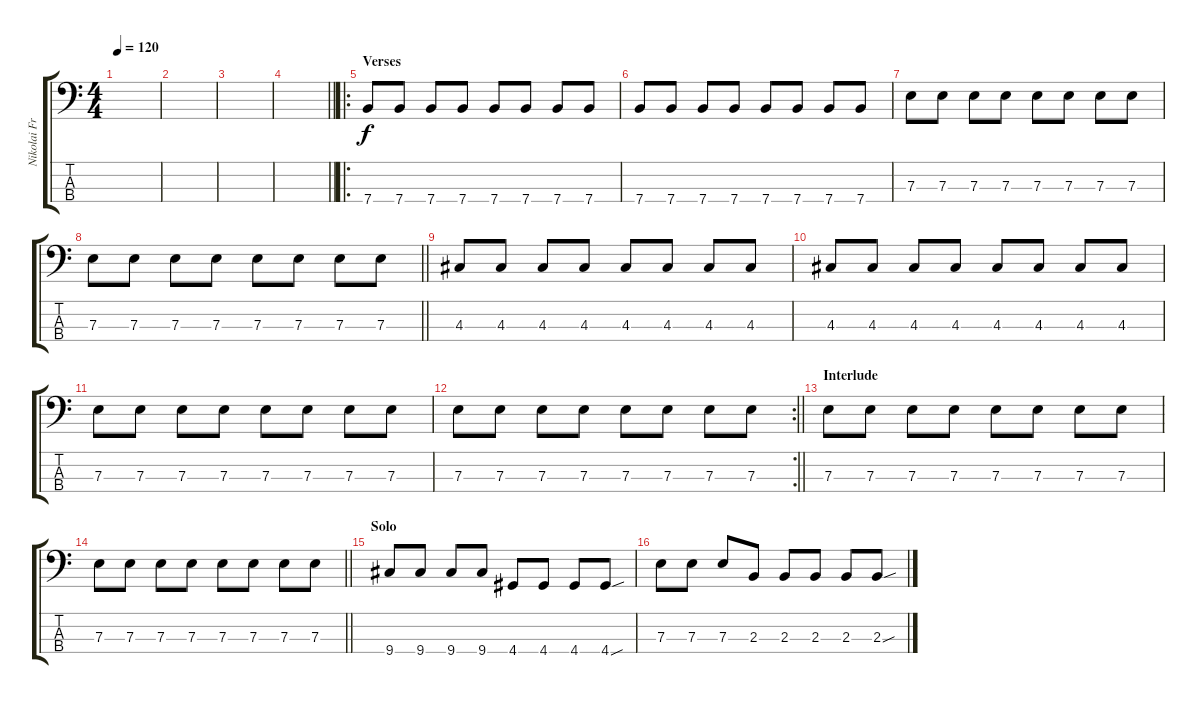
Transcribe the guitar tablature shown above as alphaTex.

\track ("Nikolai Fraiture - Bass" "Nikolai Fr") {instrument electricbasspick}
\staff {score tabs}
\tuning (G2 D2 A1 E1) {hide}
\ts (4 4)
\tempo 120
\clef f4
\ks c
|
|
|
\barLineRight lightlight
|
\ro
\section ("" "Verses")
7.4.8 7.4.8 7.4.8 7.4.8 7.4.8 7.4.8 7.4.8 7.4.8 |
7.4.8 7.4.8 7.4.8 7.4.8 7.4.8 7.4.8 7.4.8 7.4.8 |
7.3.8 7.3.8 7.3.8 7.3.8 7.3.8 7.3.8 7.3.8 7.3.8 |
\barLineRight lightlight
7.3.8 7.3.8 7.3.8 7.3.8 7.3.8 7.3.8 7.3.8 7.3.8 |
4.3.8 4.3.8 4.3.8 4.3.8 4.3.8 4.3.8 4.3.8 4.3.8 |
4.3.8 4.3.8 4.3.8 4.3.8 4.3.8 4.3.8 4.3.8 4.3.8 |
7.3.8 7.3.8 7.3.8 7.3.8 7.3.8 7.3.8 7.3.8 7.3.8 |
\rc 2
\barLineRight lightlight
7.3.8 7.3.8 7.3.8 7.3.8 7.3.8 7.3.8 7.3.8 7.3.8 |
\section ("" "Interlude")
7.3.8 7.3.8 7.3.8 7.3.8 7.3.8 7.3.8 7.3.8 7.3.8 |
\barLineRight lightlight
7.3.8 7.3.8 7.3.8 7.3.8 7.3.8 7.3.8 7.3.8 7.3.8 |
\section ("" "Solo")
9.4.8 9.4.8 9.4.8 9.4.8 4.4.8 4.4.8 4.4.8 4.4{sou}.8 |
7.3.8 7.3.8 7.3.8 2.3.8 2.3.8 2.3.8 2.3.8 2.3{sou}.8
